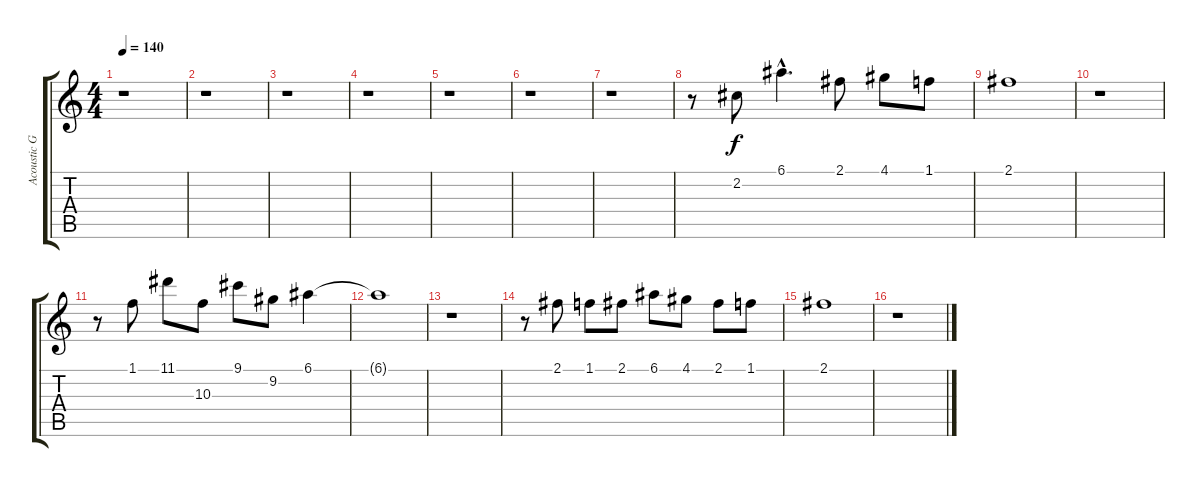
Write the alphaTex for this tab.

\track ("Acoustic Guitar" "Acoustic G") {instrument acousticguitarnylon}
\staff {score tabs}
\tuning (E4 B3 G3 D3 A2 E2) {hide}
\ts (4 4)
\tempo 140
\clef g2
\ks c
r.1{dy f} |
r.1 |
r.1 |
r.1 |
r.1 |
r.1 |
r.1 |
r.8 2.2.8 6.1{hac}.4{d} 2.1.8 4.1.8 1.1.8 |
2.1.1 |
r.1 |
r.8 1.1.8 11.1.8 10.3.8 9.1.8 9.2.8 6.1.4 |
6.1{t}.1 |
r.1 |
r.8 2.1.8 1.1.8 2.1.8 6.1.8 4.1.8 2.1.8 1.1.8 |
2.1.1 |
r.1
